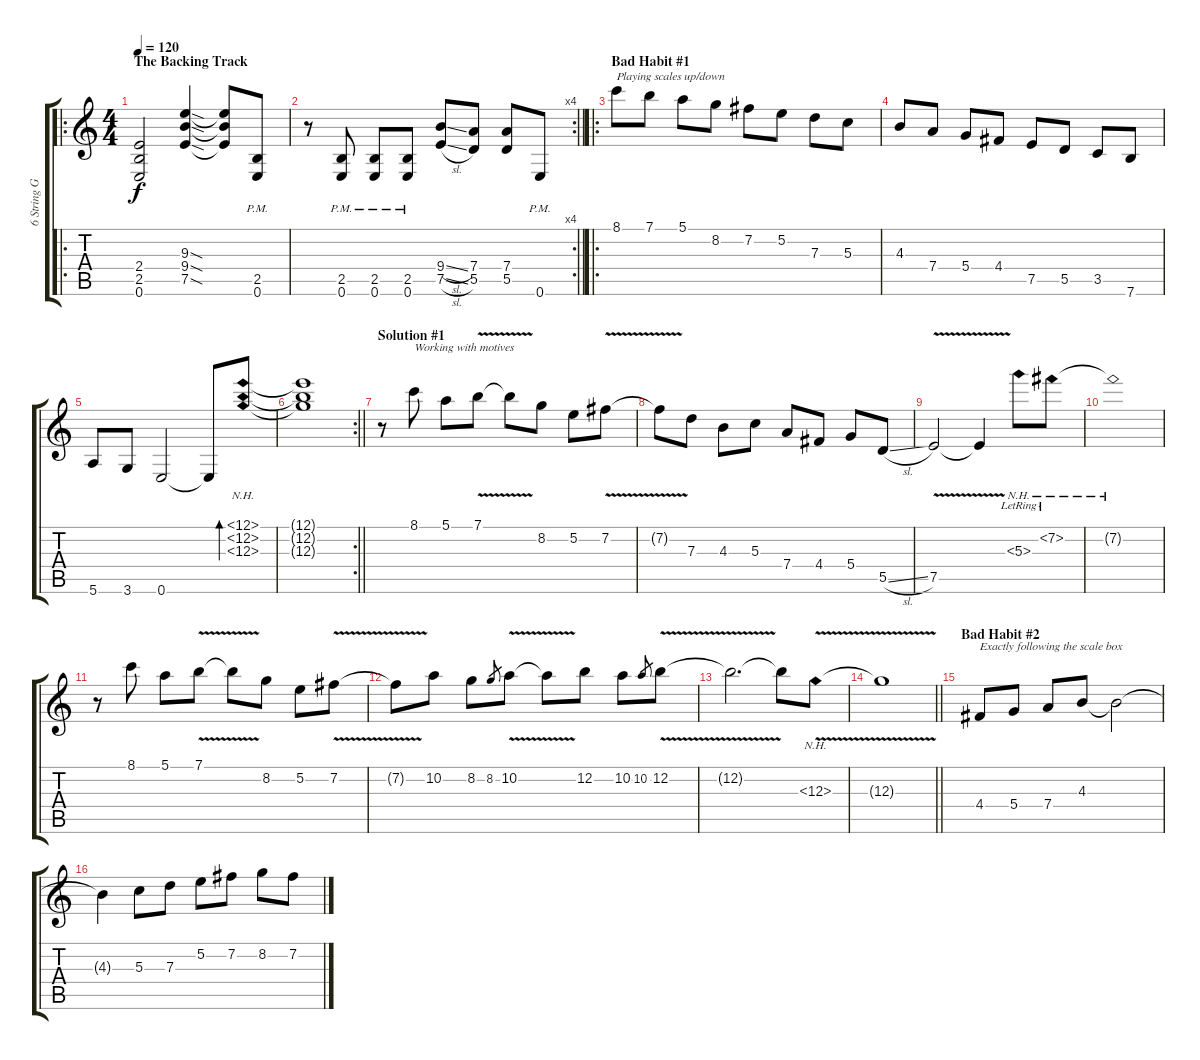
\track ("6 String Guitar" "6 String G") {instrument distortionguitar}
\staff {score tabs}
\tuning (E4 B3 G3 D3 A2 E2) {hide}
\ro
\ts (4 4)
\section ("" "The Backing Track")
\tempo 120
\clef g2
\ks c
(2.4 2.5 0.6).2{dy f instrument distortionguitar} (9.3{sod} 9.4{sod} 7.5{sod}).4 (9.3{t} 9.4{t} 7.5{t}).8 (2.5{pm} 0.6{pm}).8 |
\rc 4
\barLineRight lightlight
r.8 (2.5{pm} 0.6{pm}).8 (2.5{pm} 0.6{pm}).8 (2.5{pm} 0.6{pm}).8 (9.4{sl} 7.5{sl}).8 (7.4 5.5).8 (7.4 5.5).8 0.6{pm}.8 |
\ro
\section ("" "Bad Habit #1")
8.1.8{txt "Playing scales up/down"} 7.1.8 5.1.8 8.2.8 7.2.8 5.2.8 7.3.8 5.3.8 |
4.3.8 7.4.8 5.4.8 4.4.8 7.5.8 5.5.8 3.5.8 7.6.8 |
5.6.8 3.6.8 0.6.2 0.6{t}.8 (12.1{nh} 12.2{nh} 12.3{nh}).8{bd 60} |
\rc 2
\barLineRight lightlight
(12.1{t} 12.2{t} 12.3{t}).1 |
\section ("" "Solution #1")
r.8 8.1.8{txt "Working with motives"} 5.1.8 7.1{v}.8 7.1{t}.8 8.2.8 5.2.8 7.2{v}.8 |
7.2{t}.8 7.3.8 4.3.8 5.3.8 7.4.8 4.4.8 5.4.8 5.5{sl}.8 |
7.5{v}.2 7.5{t}.4 5.3{nh lr}.8 7.2{nh lr}.8 |
7.2{nh t}.1 |
r.8 8.1.8 5.1.8 7.1{v}.8 7.1{t}.8 8.2.8 5.2.8 7.2{v}.8 |
7.2{t}.8 10.2.8 8.2.8 8.2.8{gr} 10.2{v}.8 10.2{t}.8 12.2.8 10.2.8 10.2.8{gr} 12.2{v}.8 |
12.2{t}.2{d} 12.2{t}.8 12.3{nh v}.8 |
\barLineRight lightlight
12.3{t}.1 |
\section ("" "Bad Habit #2")
4.4.8{txt "Exactly following the scale box"} 5.4.8 7.4.8 4.3.8 4.3{t}.2 |
4.3{t}.4 5.3.8 7.3.8 5.2.8 7.2.8 8.2.8 7.2.8
